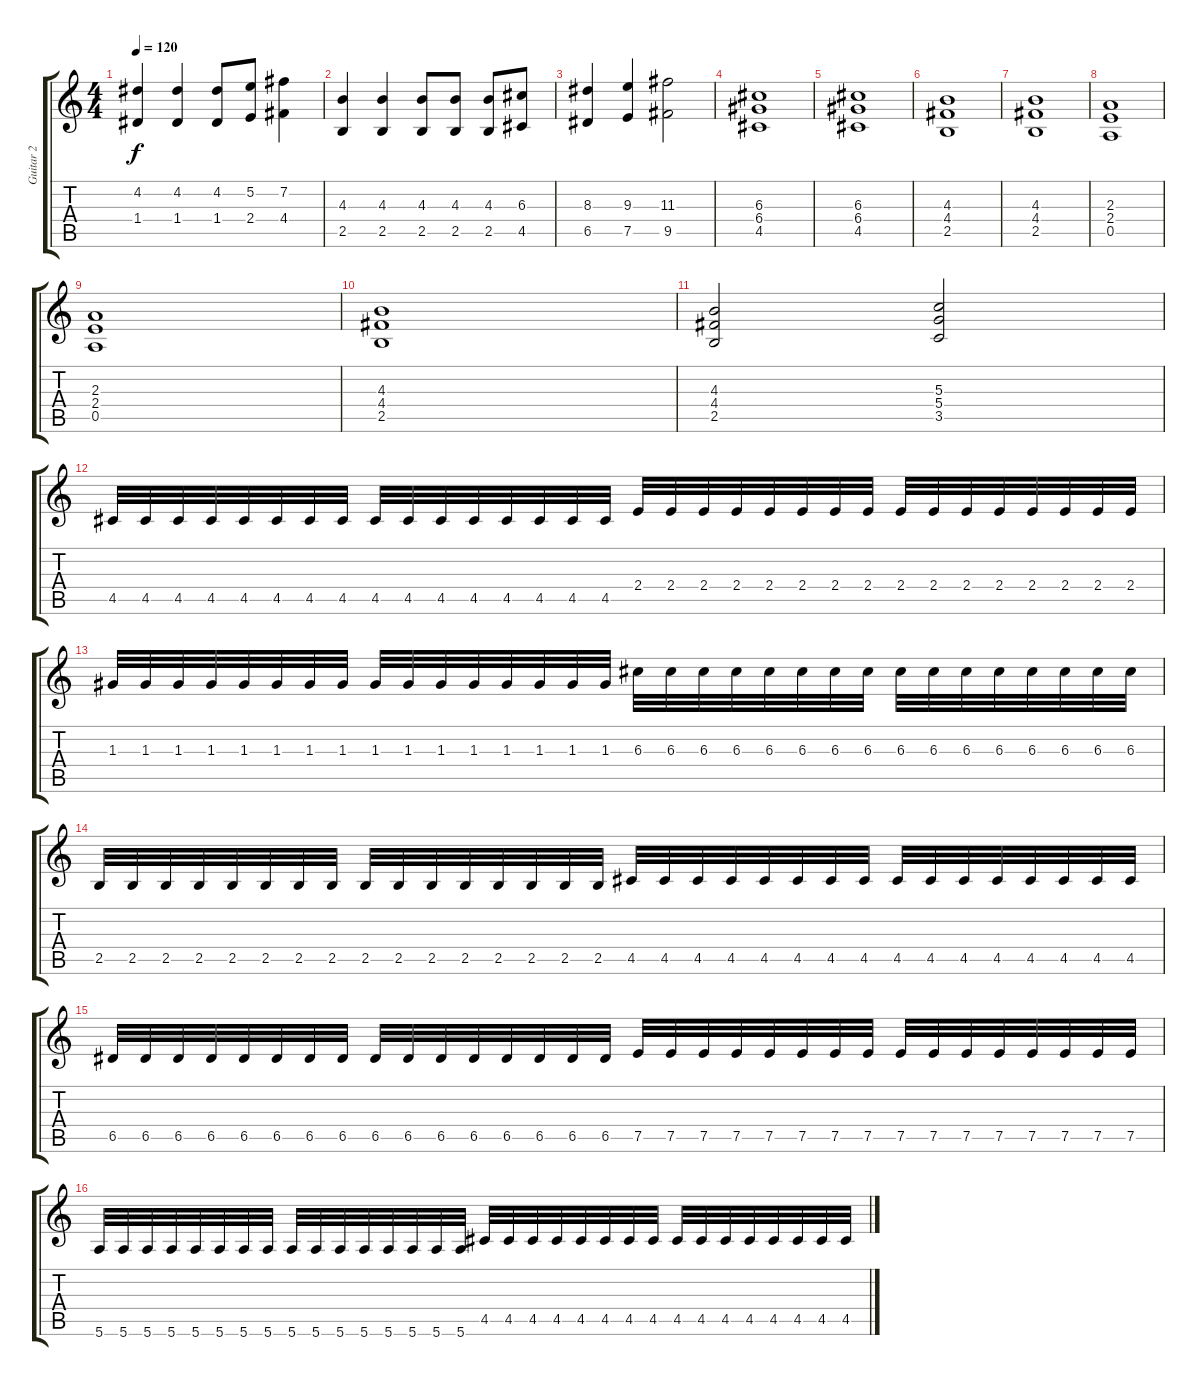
\track ("Guitar 2" "Guitar 2") {instrument distortionguitar}
\staff {score tabs}
\tuning (E4 B3 G3 D3 A2 E2) {hide}
\ts (4 4)
\tempo 120
\clef g2
\ks c
(4.2 1.4).4{dy f} (4.2 1.4).4 (4.2 1.4).8 (5.2 2.4).8 (7.2 4.4).4 |
(4.3 2.5).4 (4.3 2.5).4 (4.3 2.5).8 (4.3 2.5).8 (4.3 2.5).8 (6.3 4.5).8 |
(8.3 6.5).4 (9.3 7.5).4 (11.3 9.5).2 |
(6.3 6.4 4.5).1 |
(6.3 6.4 4.5).1 |
(4.3 4.4 2.5).1 |
(4.3 4.4 2.5).1 |
(2.3 2.4 0.5).1 |
(2.3 2.4 0.5).1 |
(4.3 4.4 2.5).1 |
(4.3 4.4 2.5).2 (5.3 5.4 3.5).2 |
4.5.32 4.5.32 4.5.32 4.5.32 4.5.32 4.5.32 4.5.32 4.5.32 4.5.32 4.5.32 4.5.32 4.5.32 4.5.32 4.5.32 4.5.32 4.5.32 2.4.32 2.4.32 2.4.32 2.4.32 2.4.32 2.4.32 2.4.32 2.4.32 2.4.32 2.4.32 2.4.32 2.4.32 2.4.32 2.4.32 2.4.32 2.4.32 |
1.3.32 1.3.32 1.3.32 1.3.32 1.3.32 1.3.32 1.3.32 1.3.32 1.3.32 1.3.32 1.3.32 1.3.32 1.3.32 1.3.32 1.3.32 1.3.32 6.3.32 6.3.32 6.3.32 6.3.32 6.3.32 6.3.32 6.3.32 6.3.32 6.3.32 6.3.32 6.3.32 6.3.32 6.3.32 6.3.32 6.3.32 6.3.32 |
2.5.32 2.5.32 2.5.32 2.5.32 2.5.32 2.5.32 2.5.32 2.5.32 2.5.32 2.5.32 2.5.32 2.5.32 2.5.32 2.5.32 2.5.32 2.5.32 4.5.32 4.5.32 4.5.32 4.5.32 4.5.32 4.5.32 4.5.32 4.5.32 4.5.32 4.5.32 4.5.32 4.5.32 4.5.32 4.5.32 4.5.32 4.5.32 |
6.5.32 6.5.32 6.5.32 6.5.32 6.5.32 6.5.32 6.5.32 6.5.32 6.5.32 6.5.32 6.5.32 6.5.32 6.5.32 6.5.32 6.5.32 6.5.32 7.5.32 7.5.32 7.5.32 7.5.32 7.5.32 7.5.32 7.5.32 7.5.32 7.5.32 7.5.32 7.5.32 7.5.32 7.5.32 7.5.32 7.5.32 7.5.32 |
5.6.32 5.6.32 5.6.32 5.6.32 5.6.32 5.6.32 5.6.32 5.6.32 5.6.32 5.6.32 5.6.32 5.6.32 5.6.32 5.6.32 5.6.32 5.6.32 4.5.32 4.5.32 4.5.32 4.5.32 4.5.32 4.5.32 4.5.32 4.5.32 4.5.32 4.5.32 4.5.32 4.5.32 4.5.32 4.5.32 4.5.32 4.5.32
